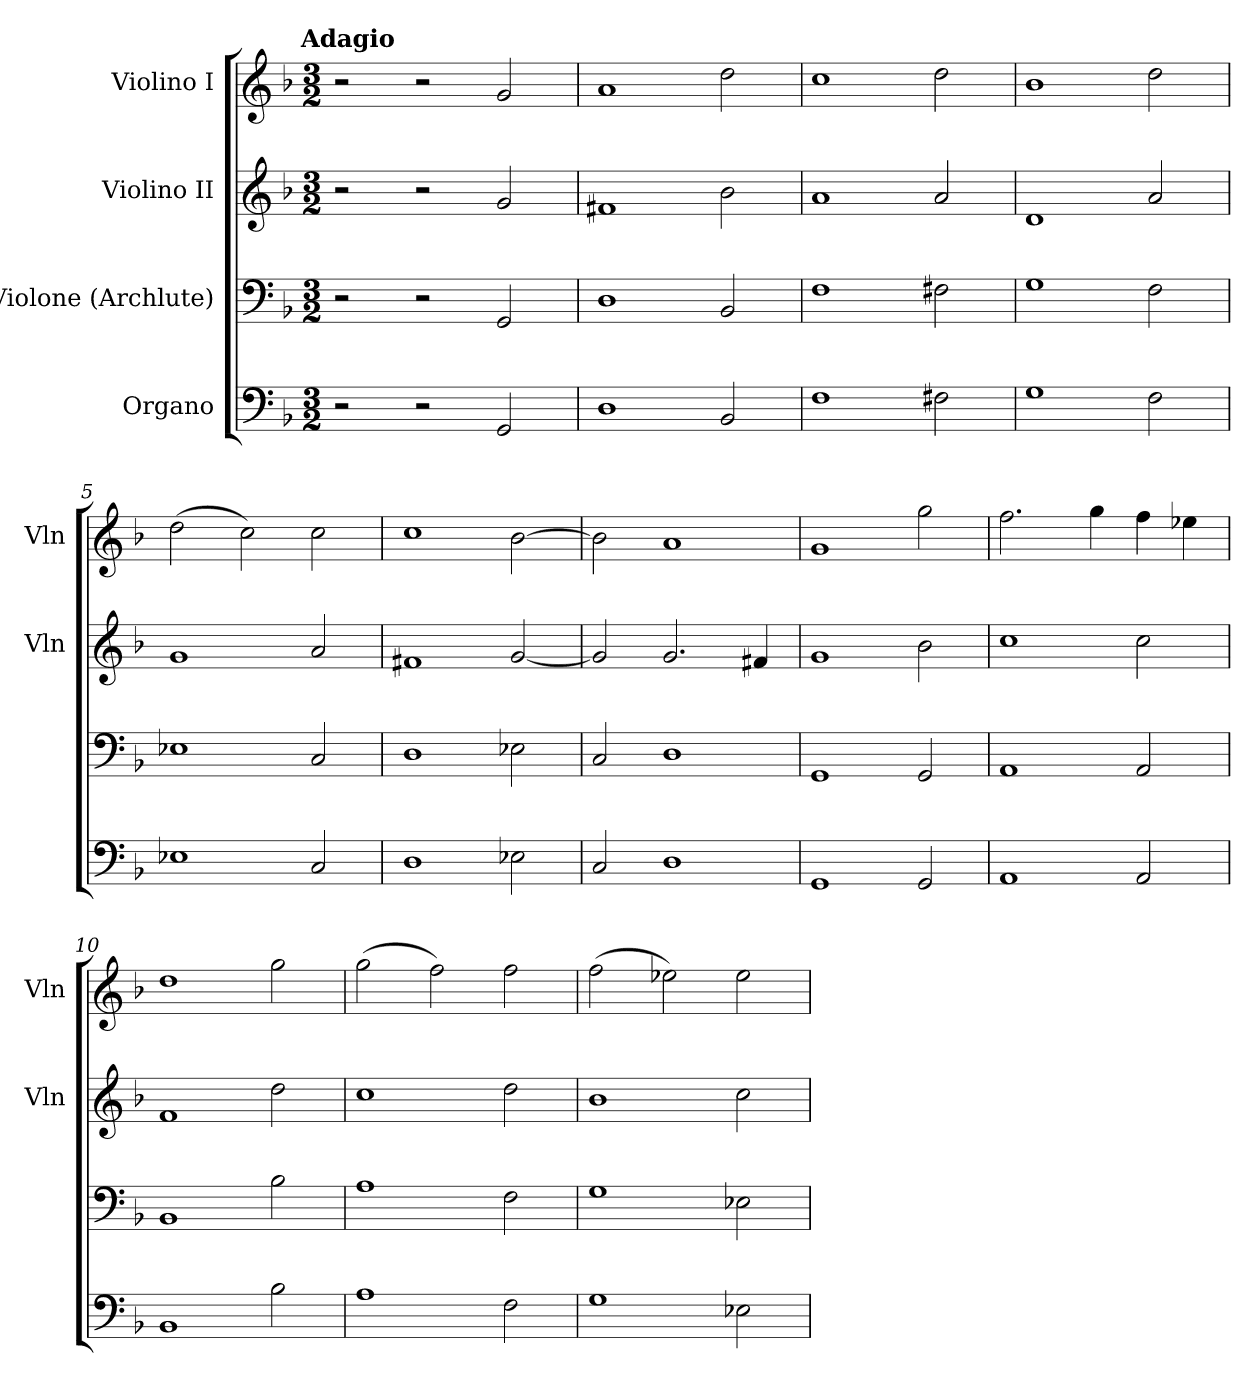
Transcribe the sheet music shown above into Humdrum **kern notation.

**kern	**kern	**kern	**kern
*part4	*part3	*part2	*part1
*staff4	*staff3	*staff2	*staff1
*I"Organo	*I"Violone (Archlute)	*I"Violino II	*I"Violino I
*	*	*I'Vln	*I'Vln
*clefF4	*clefF4	*clefG2	*clefG2
*k[b-]	*k[b-]	*k[b-]	*k[b-]
!!LO:TX:omd:t=Adagio
*M3/2	*M3/2	*M3/2	*M3/2
*MM120	*MM120	*MM120	*MM120
=1	=1	=1	=1
2r	2r	2r	2r
2r	2r	2r	2r
2GG/	2GG/	2g/	2g/
=2	=2	=2	=2
1D\	1D\	1f#X/	1a/
2BB-/	2BB-/	2b-\	2dd\
=3	=3	=3	=3
1F\	1F\	1a/	1cc\
2F#X\	2F#X\	2a/	2dd\
=4	=4	=4	=4
1G\	1G\	1d/	1b-\
2F\	2F\	2a/	2dd\
=5	=5	=5	=5
1E-X\	1E-X\	1g/	(2dd\
.	.	.	2cc\)
2C/	2C/	2a/	2cc\
=6	=6	=6	=6
1D\	1D\	1f#X/	1cc\
2E-X\	2E-X\	[2g/	[2b-\
=7	=7	=7	=7
2C/	2C/	2g/]	2b-\]
1D\	1D\	2.g/	1a/
.	.	4f#X/	.
=8	=8	=8	=8
1GG/	1GG/	1g/	1g/
2GG/	2GG/	2b-\	2gg\
=9	=9	=9	=9
1AA/	1AA/	1cc\	2.ff\
.	.	.	4gg\
2AA/	2AA/	2cc\	4ff\
.	.	.	4ee-X\
=10	=10	=10	=10
1BB-/	1BB-/	1f/	1dd\
2B-\	2B-\	2dd\	2gg\
=11	=11	=11	=11
1A\	1A\	1cc\	(2gg\
.	.	.	2ff\)
2F\	2F\	2dd\	2ff\
=12	=12	=12	=12
1G\	1G\	1b-\	(2ff\
.	.	.	2ee-X\)
2E-X\	2E-X\	2cc\	2ee-\
=	=	=	=
*-	*-	*-	*-
